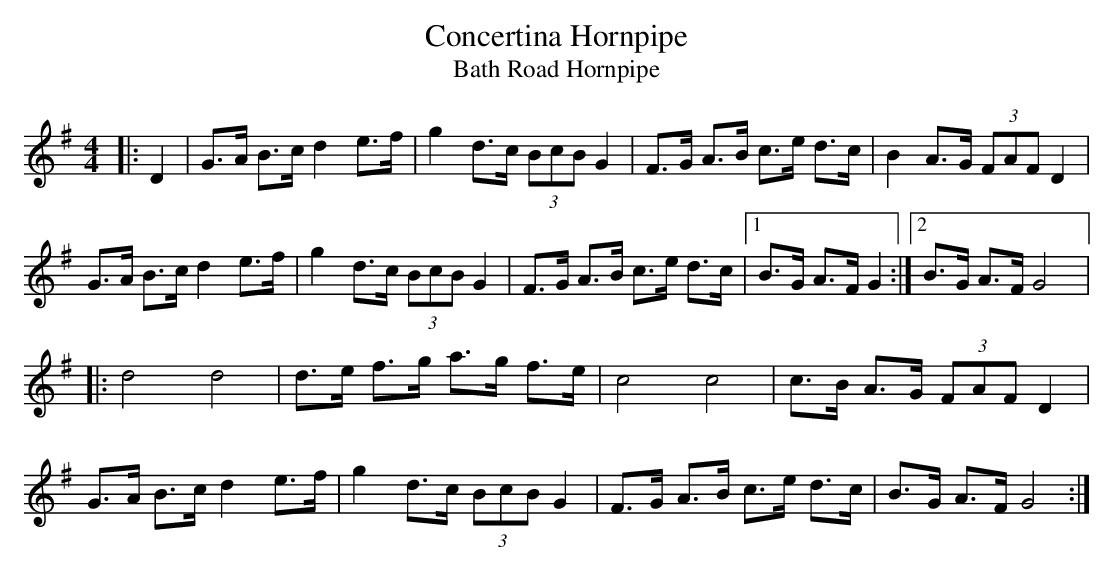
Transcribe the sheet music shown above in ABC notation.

X:1
T:Concertina Hornpipe
T:Bath Road Hornpipe
M:4/4
L:1/8
K:G
|: D2 | G>A B>c d2e>f | g2 d>c (3BcB G2 | F>G A>B c>e d>c | B2A>G (3FAF D2 |
G>A B>c d2e>f | g2 d>c (3BcB G2 | F>G A>B c>e d>c |1 B>G A>F G2 :|2 B>G A>F G4 |:
d4 d4 | d>e f>g a>g f>e | c4 c4 | c>B A>G (3FAF D2 |
G>A B>c d2e>f | g2 d>c (3BcB G2 | F>G A>B c>e d>c | B>G A>F G4 :|
